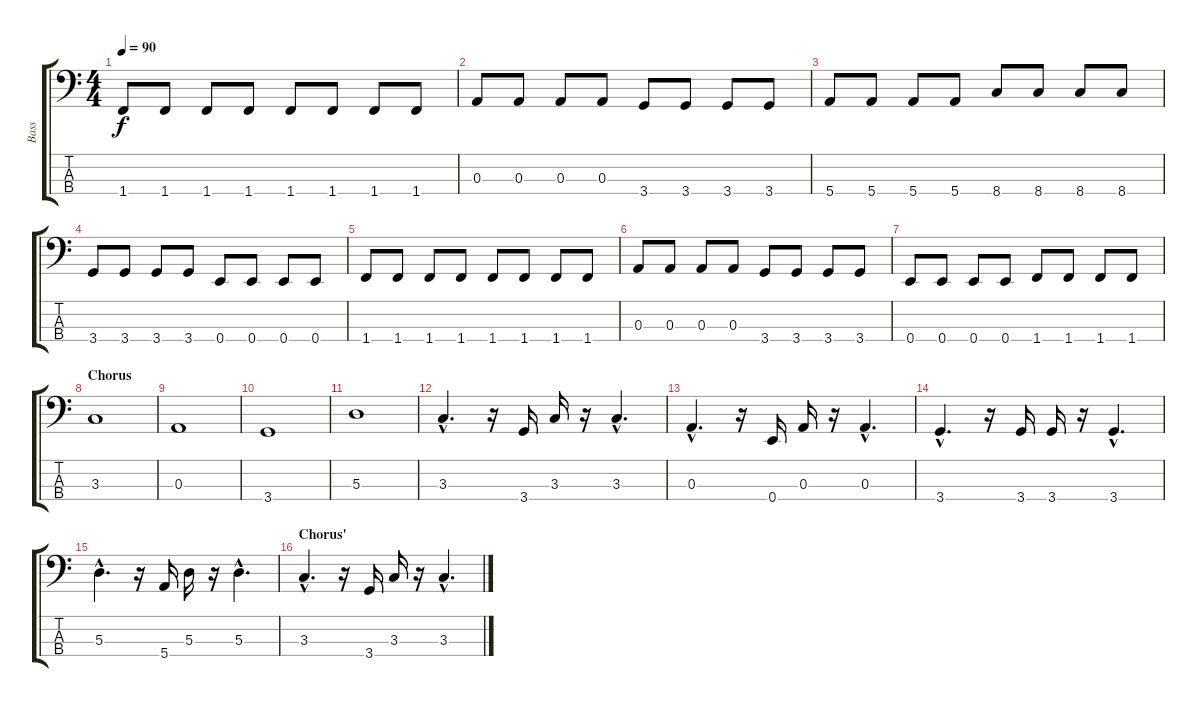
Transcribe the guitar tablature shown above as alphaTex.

\track ("Bass" "Bass") {instrument electricbassfinger}
\staff {score tabs}
\tuning (G2 D2 A1 E1) {hide}
\ts (4 4)
\tempo 90
\clef f4
\ks c
1.4.8{dy f} 1.4.8 1.4.8 1.4.8 1.4.8 1.4.8 1.4.8 1.4.8 |
0.3.8 0.3.8 0.3.8 0.3.8 3.4.8 3.4.8 3.4.8 3.4.8 |
5.4.8 5.4.8 5.4.8 5.4.8 8.4.8 8.4.8 8.4.8 8.4.8 |
3.4.8 3.4.8 3.4.8 3.4.8 0.4.8 0.4.8 0.4.8 0.4.8 |
1.4.8 1.4.8 1.4.8 1.4.8 1.4.8 1.4.8 1.4.8 1.4.8 |
0.3.8 0.3.8 0.3.8 0.3.8 3.4.8 3.4.8 3.4.8 3.4.8 |
0.4.8 0.4.8 0.4.8 0.4.8 1.4.8 1.4.8 1.4.8 1.4.8 |
\section ("" "Chorus")
3.3.1 |
0.3.1 |
3.4.1 |
5.3.1 |
3.3{hac}.4{d} r.16 3.4.16 3.3.16 r.16 3.3{hac}.4{d} |
0.3{hac}.4{d} r.16 0.4.16 0.3.16 r.16 0.3{hac}.4{d} |
3.4{hac}.4{d} r.16 3.4.16 3.4.16 r.16 3.4{hac}.4{d} |
5.3{hac}.4{d} r.16 5.4.16 5.3.16 r.16 5.3{hac}.4{d} |
\section ("" "Chorus'")
3.3{hac}.4{d} r.16 3.4.16 3.3.16 r.16 3.3{hac}.4{d}
